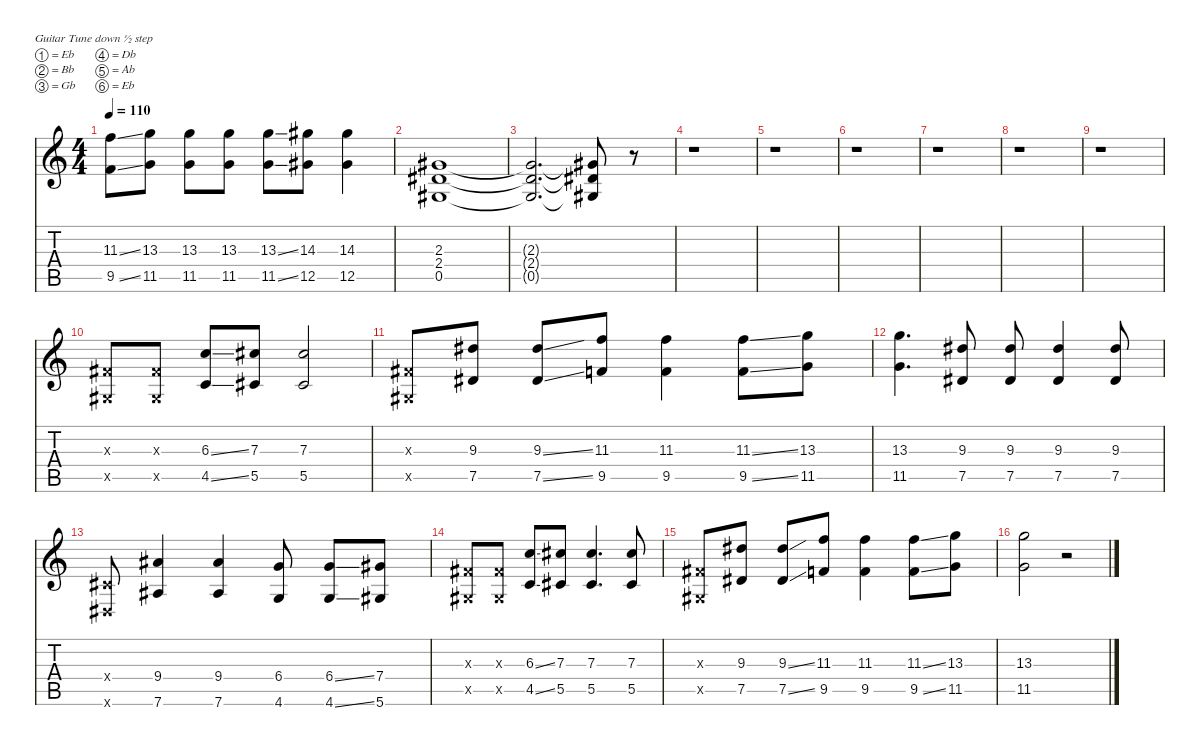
\defaultSystemsLayout 4
\hideDynamics
\bracketExtendMode nobrackets
\singleTrackTrackNamePolicy hidden
\multiTrackTrackNamePolicy hidden
\otherSystemsTrackNameOrientation horizontal
\track ("Clean 2" "s.guit.") {instrument acousticguitarsteel}
\staff {score tabs}
\tuning (Eb4 Bb3 Gb3 Db3 Ab2 Eb2)
\ts (4 4)
\tempo 110
\clef g2
\ks c
(11.3{ss} 9.5{ss}).8{dy f beam Down} (13.3 11.5).8{beam Down} (13.3 11.5).8{beam Down} (13.3 11.5).8{beam Down} (13.3{ss} 11.5{ss}).8{beam Down} (14.3{acc #} 12.5{acc #}).8{beam Down} (14.3{acc #} 12.5{acc #}).4{beam Down} |
(2.3{acc #} 2.4{acc #} 0.5{acc #}).1{beam Up} |
(2.3{t acc #} 2.4{t acc #} 0.5{t acc #}).2{d beam Up} (2.3{t acc #} 2.4{t acc #} 0.5{t acc #}).8{beam Up} r.8{beam Up} |
r.1{beam Down} |
r.1{beam Down} |
r.1{beam Down} |
r.1{beam Down} |
r.1{beam Down} |
r.1{beam Down} |
(0.3{x acc #} 0.5{x acc #}).8{beam Up} (0.3{x acc #} 0.5{x acc #}).8{beam Up} (6.3{ss} 4.5{ss}).8{beam Up} (7.3{acc #} 5.5{acc #}).8{beam Up} (7.3{acc #} 5.5{acc #}).2{beam Up} |
(0.3{x acc #} 0.5{x acc #}).8{beam Up} (9.3{acc #} 7.5{acc #}).8{beam Up} (9.3{ss acc #} 7.5{ss acc #}).8{beam Up} (11.3 9.5).8{beam Up} (11.3 9.5).4{beam Down} (11.3{ss} 9.5{ss}).8{beam Down} (13.3 11.5).8{beam Down} |
(13.3 11.5).4{d beam Down} (9.3{acc #} 7.5{acc #}).8{beam Up} (9.3{acc #} 7.5{acc #}).8{beam Up} (9.3{acc #} 7.5{acc #}).4{beam Up} (9.3{acc #} 7.5{acc #}).8{beam Up} |
(0.4{x acc #} 0.6{x acc #}).8{beam Up} (9.4{acc #} 7.6{acc #}).4{beam Up} (9.4{acc #} 7.6{acc #}).4{beam Up} (6.4 4.6).8{beam Up} (6.4{ss} 4.6{ss}).8{beam Up} (7.4{acc #} 5.6{acc #}).8{beam Up} |
(0.3{x acc #} 0.5{x acc #}).8{beam Up} (0.3{x acc #} 0.5{x acc #}).8{beam Up} (6.3{ss} 4.5{ss}).8{beam Up} (7.3{acc #} 5.5{acc #}).8{beam Up} (7.3{acc #} 5.5{acc #}).4{d beam Up} (7.3{acc #} 5.5{acc #}).8{beam Up} |
(0.3{x acc #} 0.5{x acc #}).8{beam Up} (9.3{acc #} 7.5{acc #}).8{beam Up} (9.3{ss acc #} 7.5{ss acc #}).8{beam Up} (11.3 9.5).8{beam Up} (11.3 9.5).4{beam Down} (11.3{ss} 9.5{ss}).8{beam Down} (13.3 11.5).8{beam Down} |
(13.3 11.5).2{beam Down} r.2{beam Down}
